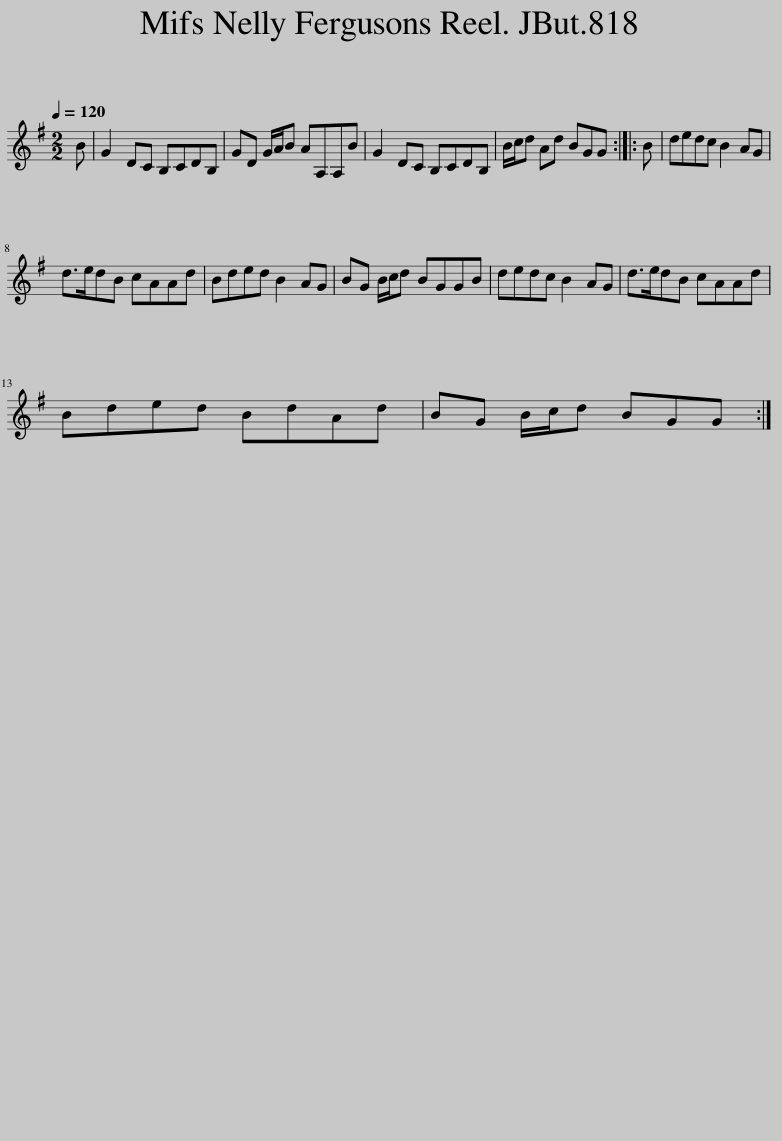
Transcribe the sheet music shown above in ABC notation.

X:1
L:1/8
Q:1/4=120
M:2/2
I:linebreak $
K:G
V:1 treble
V:1
 B | G2 DC B,CDB, | GD G/A/B AA,A,B | G2 DC B,CDB, | B/c/d Ad BGG :: %5
 B | dedc B2 AG |$ d>edB cAAd | Bded B2 AG | BG B/c/d BGGB | %10
 dedc B2 AG | d>edB cAAd |$ Bded BdAd | BG B/c/d BGG :| %14
